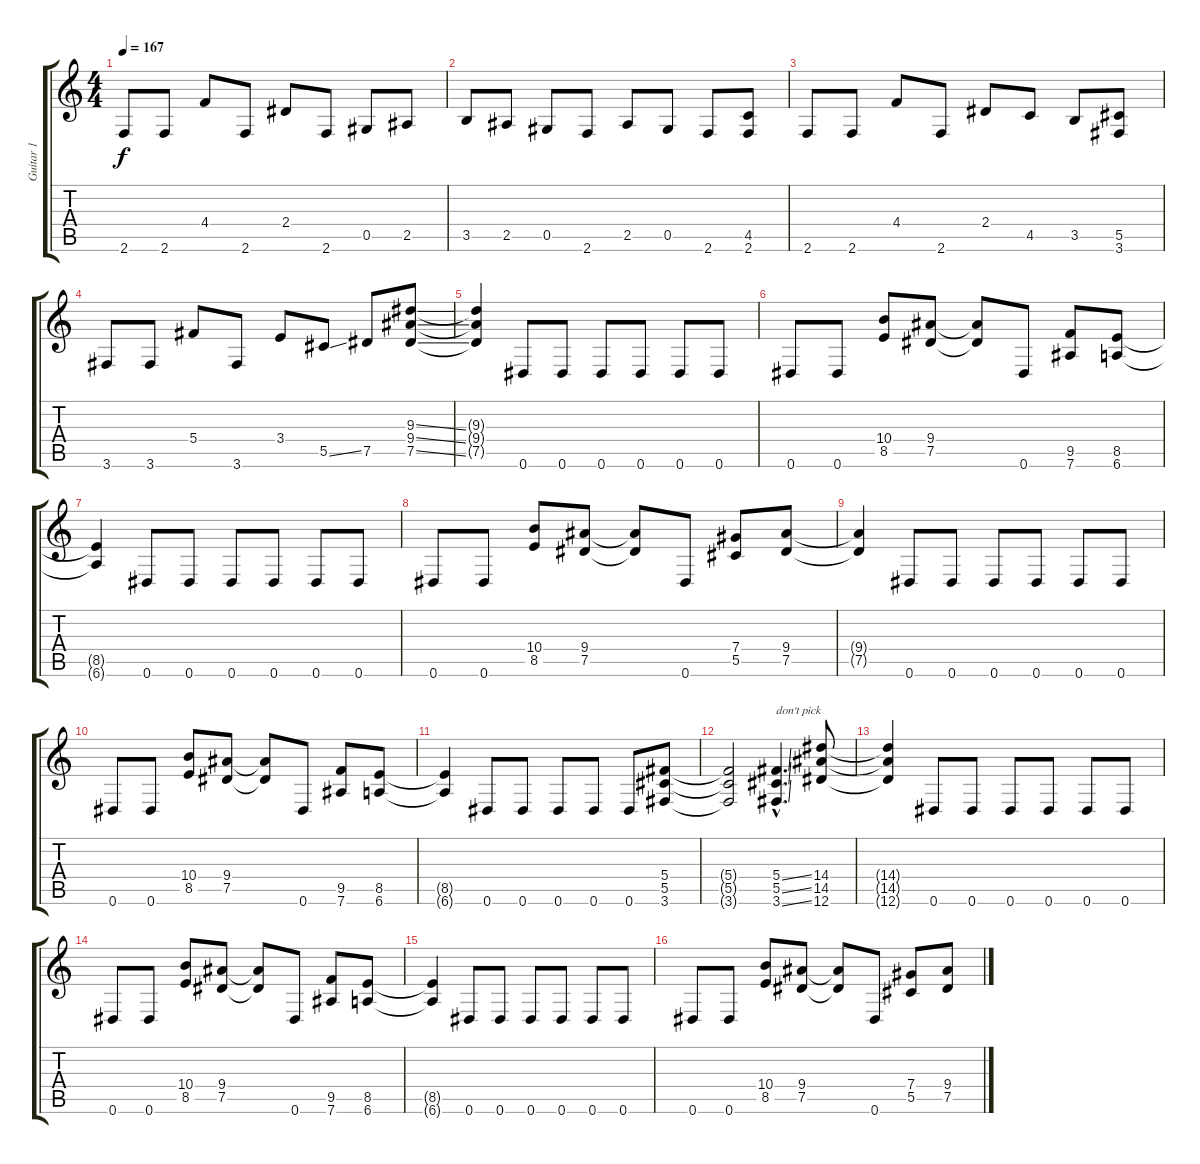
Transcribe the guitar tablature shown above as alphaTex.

\track ("Guitar 1" "Guitar 1") {instrument distortionguitar}
\staff {score tabs}
\tuning (Eb4 Bb3 Gb3 Db3 Ab2 Eb2) {hide}
\ts (4 4)
\tempo 167
\clef g2
\ks c
2.6.8{dy f} 2.6.8 4.4.8 2.6.8 2.4.8 2.6.8 0.5.8 2.5.8 |
3.5.8 2.5.8 0.5.8 2.6.8 2.5.8 0.5.8 2.6.8 (4.5 2.6).8 |
2.6.8 2.6.8 4.4.8 2.6.8 2.4.8 4.5.8 3.5.8 (5.5 3.6).8 |
3.6.8 3.6.8 5.4.8 3.6.8 3.4.8 5.5{ss}.8 7.5.8 (9.3{ss} 9.4{ss} 7.5{ss}).8 |
(9.3{t} 9.4{t} 7.5{t}).4 0.6.8 0.6.8 0.6.8 0.6.8 0.6.8 0.6.8 |
0.6.8 0.6.8 (10.4 8.5).8 (9.4 7.5).8 (9.4{t} 7.5{t}).8 0.6.8 (9.5 7.6).8 (8.5 6.6).8 |
(8.5{t} 6.6{t}).4 0.6.8 0.6.8 0.6.8 0.6.8 0.6.8 0.6.8 |
0.6.8 0.6.8 (10.4 8.5).8 (9.4 7.5).8 (9.4{t} 7.5{t}).8 0.6.8 (7.4 5.5).8 (9.4 7.5).8 |
(9.4{t} 7.5{t}).4 0.6.8 0.6.8 0.6.8 0.6.8 0.6.8 0.6.8 |
0.6.8 0.6.8 (10.4 8.5).8 (9.4 7.5).8 (9.4{t} 7.5{t}).8 0.6.8 (9.5 7.6).8 (8.5 6.6).8 |
(8.5{t} 6.6{t}).4 0.6.8 0.6.8 0.6.8 0.6.8 0.6.8 (5.4 5.5 3.6).8 |
(5.4{t} 5.5{t} 3.6{t}).2 (5.4{ss hac} 5.5{ss hac} 3.6{ss hac}).4{d txt "don't pick"} (14.4 14.5 12.6).8 |
(14.4{t} 14.5{t} 12.6{t}).4 0.6.8 0.6.8 0.6.8 0.6.8 0.6.8 0.6.8 |
0.6.8 0.6.8 (10.4 8.5).8 (9.4 7.5).8 (9.4{t} 7.5{t}).8 0.6.8 (9.5 7.6).8 (8.5 6.6).8 |
(8.5{t} 6.6{t}).4 0.6.8 0.6.8 0.6.8 0.6.8 0.6.8 0.6.8 |
0.6.8 0.6.8 (10.4 8.5).8 (9.4 7.5).8 (9.4{t} 7.5{t}).8 0.6.8 (7.4 5.5).8 (9.4 7.5).8
